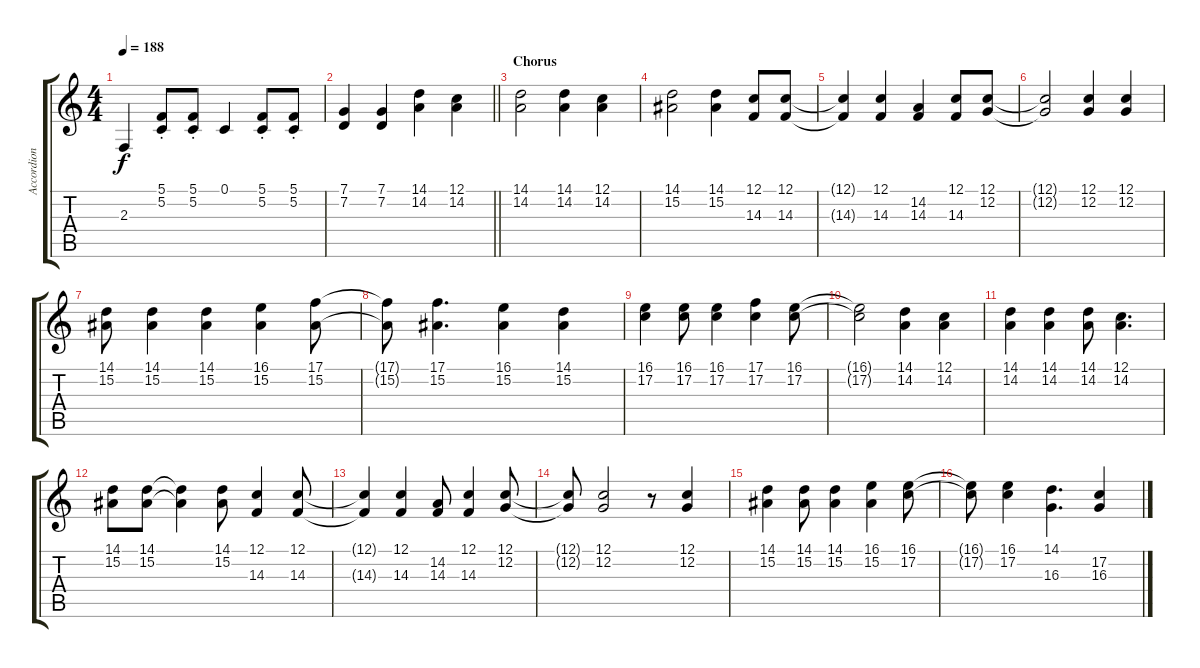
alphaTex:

\track ("Accordion" "Accordion") {instrument accordion}
\staff {score tabs}
\tuning (C4 G3 Eb3 Bb2 F2 C2) {hide}
\ts (4 4)
\tempo 188
\clef g2
\ks c
2.3.4{dy f} (5.1{st} 5.2).8 (5.1{st} 5.2{st}).8 0.1.4 (5.1{st} 5.2).8 (5.1{st} 5.2{st}).8 |
\barLineRight lightlight
(7.1 7.2).4 (7.1 7.2).4 (14.1 14.2).4 (12.1 14.2).4 |
\section ("" "Chorus")
(14.1 14.2).2 (14.1 14.2).4 (12.1 14.2).4 |
(14.1 15.2).2 (14.1 15.2).4 (12.1 14.3).8 (12.1 14.3).8 |
(12.1{t} 14.3{t}).4 (12.1 14.3).4 (14.2 14.3).4 (12.1 14.3).8 (12.1 12.2).8 |
(12.1{t} 12.2{t}).2 (12.1 12.2).4 (12.1 12.2).4 |
(14.1 15.2).8 (14.1 15.2).4 (14.1 15.2).4 (16.1 15.2).4 (17.1 15.2).8 |
(17.1{t} 15.2{t}).8 (17.1 15.2).4{d} (16.1 15.2).4 (14.1 15.2).4 |
(16.1 17.2).4 (16.1 17.2).8 (16.1 17.2).4 (17.1 17.2).4 (16.1 17.2).8 |
(16.1{t} 17.2{t}).2 (14.1 14.2).4 (12.1 14.2).4 |
(14.1 14.2).4 (14.1 14.2).4 (14.1 14.2).8 (12.1 14.2).4{d} |
(14.1 15.2).8 (14.1 15.2).8 (14.1{t} 15.2{t}).4 (14.1 15.2).8 (12.1 14.3).4 (12.1 14.3).8 |
(12.1{t} 14.3{t}).4 (12.1 14.3).4 (14.2 14.3).8 (12.1 14.3).4 (12.1 12.2).8 |
(12.1{t} 12.2{t}).8 (12.1 12.2).2 r.8 (12.1 12.2).4 |
(14.1 15.2).4 (14.1 15.2).8 (14.1 15.2).4 (16.1 15.2).4 (16.1 17.2).8 |
(16.1{t} 17.2{t}).8 (16.1 17.2).4 (14.1 16.3).4{d} (17.2 16.3).4
